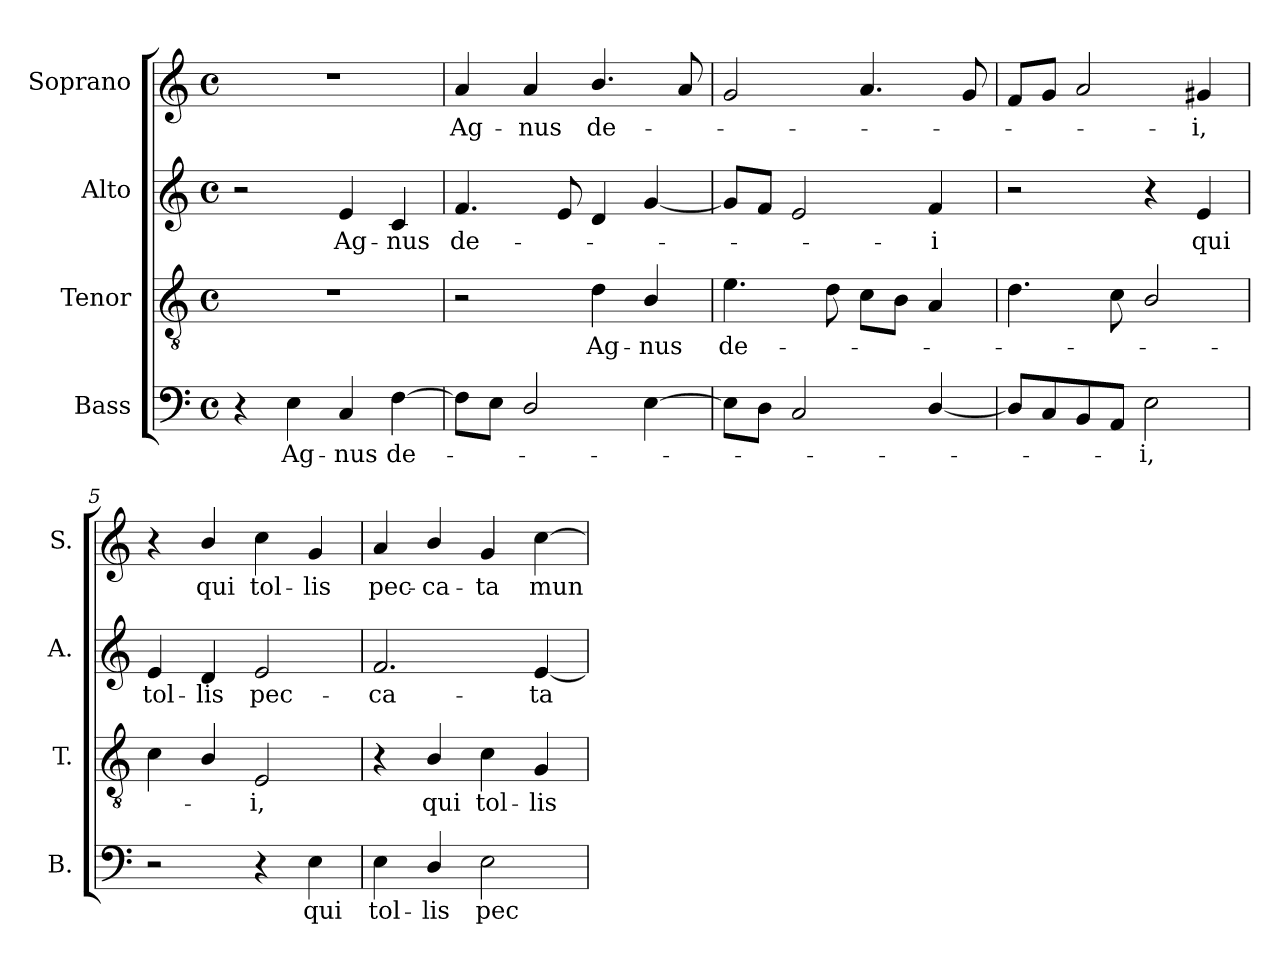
**kern	**text	**kern	**text	**kern	**text	**kern	**text
*part4	*part4	*part3	*part3	*part2	*part2	*part1	*part1
*staff4	*staff4	*staff3	*staff3	*staff2	*staff2	*staff1	*staff1
*I"Bass	*	*I"Tenor	*	*I"Alto	*	*I"Soprano	*
*I'B.	*	*I'T.	*	*I'A.	*	*I'S.	*
!!LO:PB:g=z
*clefF4	*	*clefGv2	*	*clefG2	*	*clefG2	*
*	*	*ITrd7c12	*	*	*	*	*
*k[]	*	*k[]	*	*k[]	*	*k[]	*
*C:	*	*C:	*	*C:	*	*C:	*
*M4/4	*	*M4/4	*	*M4/4	*	*M4/4	*
*met(c)	*	*met(c)	*	*met(c)	*	*met(c)	*
=1	=1	=1	=1	=1	=1	=1	=1
4r	.	1r	.	2r	.	1r	.
!	!LO:LY:b:color=#000000	!	!	!	!	!	!
4Ei\	Ag-	.	.	.	.	.	.
!	!LO:LY:b:color=#000000	!	!	!	!	!	!
!	!	!	!	!	!LO:LY:b:color=#000000	!	!
4Ci/	-nus	.	.	4ei/	Ag-	.	.
!	!LO:LY:b:color=#000000	!	!	!	!	!	!
!	!	!	!	!	!LO:LY:b:color=#000000	!	!
[4Fi\	de-	.	.	4ci/	-nus	.	.
=2	=2	=2	=2	=2	=2	=2	=2
!	!	!	!	!	!LO:LY:b:color=#000000	!	!
!	!	!	!	!	!	!	!LO:LY:b:color=#000000
8Fi\L]	.	2r	.	4.fi/	de-	4ai/	Ag-
8Ei\J	.	.	.	.	.	.	.
!	!	!	!	!	!	!	!LO:LY:b:color=#000000
2Di/	.	.	.	.	.	4ai/	-nus
.	.	.	.	8ei/	.	.	.
!	!	!	!LO:LY:b:color=#000000	!	!	!	!
!	!	!	!	!	!	!	!LO:LY:b:color=#000000
.	.	4Di\	Ag-	4di/	.	4.bi/	de-
!	!	!	!LO:LY:b:color=#000000	!	!	!	!
[4Ei\	.	4BBi/	-nus	[4gi/	.	.	.
.	.	.	.	.	.	8ai/	.
=3	=3	=3	=3	=3	=3	=3	=3
!	!	!	!LO:LY:b:color=#000000	!	!	!	!
8Ei\L]	.	4.Ei\	de-	8gi/L]	.	2gi/	.
8Di\J	.	.	.	8fi/J	.	.	.
2Ci/	.	.	.	2ei/	.	.	.
.	.	8Di\	.	.	.	.	.
.	.	8Ci\L	.	.	.	4.ai/	.
.	.	8BBi\J	.	.	.	.	.
!	!	!	!	!	!LO:LY:b:color=#000000	!	!
[4Di/	.	4AAi/	.	4fi/	-i	.	.
.	.	.	.	.	.	8gi/	.
=4	=4	=4	=4	=4	=4	=4	=4
8Di/L]	.	4.Di\	.	2r	.	8fi/L	.
8Ci/	.	.	.	.	.	8gi/J	.
8BBi/	.	.	.	.	.	2ai/	.
8AAi/J	.	8Ci\	.	.	.	.	.
!	!LO:LY:b:color=#000000	!	!	!	!	!	!
2Ei\	-i,	2BBi/	.	4r	.	.	.
!	!	!	!	!	!LO:LY:b:color=#000000	!	!
!	!	!	!	!	!	!	!LO:LY:b:color=#000000
.	.	.	.	4ei/	qui	4g#Xi/	-i,
=5	=5	=5	=5	=5	=5	=5	=5
!	!	!	!	!	!LO:LY:b:color=#000000	!	!
2r	.	4Ci\	.	4ei/	tol-	4r	.
!	!	!	!	!	!LO:LY:b:color=#000000	!	!
!	!	!	!	!	!	!	!LO:LY:b:color=#000000
.	.	4BBi/	.	4di/	-lis	4bi/	qui
!	!	!	!LO:LY:b:color=#000000	!	!	!	!
!	!	!	!	!	!LO:LY:b:color=#000000	!	!
!	!	!	!	!	!	!	!LO:LY:b:color=#000000
4r	.	2EEi/	-i,	2ei/	pec-	4cci\	tol-
!	!LO:LY:b:color=#000000	!	!	!	!	!	!
!	!	!	!	!	!	!	!LO:LY:b:color=#000000
4Ei\	qui	.	.	.	.	4gi/	-lis
!!LO:LB:g=z
=6	=6	=6	=6	=6	=6	=6	=6
!	!LO:LY:b:color=#000000	!	!	!	!	!	!
!	!	!	!	!	!LO:LY:b:color=#000000	!	!
!	!	!	!	!	!	!	!LO:LY:b:color=#000000
4Ei\	tol-	4r	.	2.fi/	-ca-	4ai/	pec-
!	!LO:LY:b:color=#000000	!	!	!	!	!	!
!	!	!	!LO:LY:b:color=#000000	!	!	!	!
!	!	!	!	!	!	!	!LO:LY:b:color=#000000
4Di/	-lis	4BBi/	qui	.	.	4bi/	-ca-
!	!LO:LY:b:color=#000000	!	!	!	!	!	!
!	!	!	!LO:LY:b:color=#000000	!	!	!	!
!	!	!	!	!	!	!	!LO:LY:b:color=#000000
2Ei\	pec-	4Ci\	tol-	.	.	4gi/	-ta
!	!	!	!LO:LY:b:color=#000000	!	!	!	!
!	!	!	!	!	!LO:LY:b:color=#000000	!	!
!	!	!	!	!	!	!	!LO:LY:b:color=#000000
.	.	4GGi/	-lis	[4ei/	-ta	[4cci\	mun-
=	=	=	=	=	=	=	=
*-	*-	*-	*-	*-	*-	*-	*-
